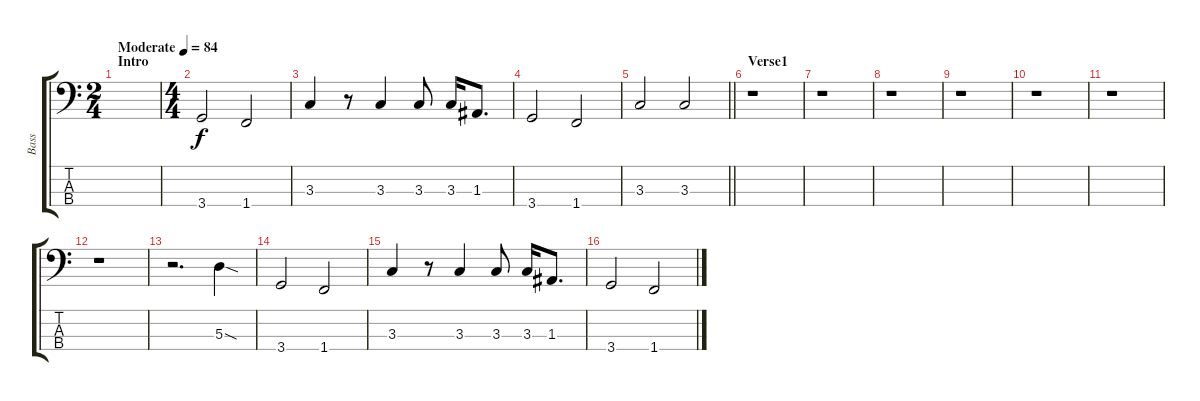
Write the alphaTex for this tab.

\track ("Bass" "Bass") {instrument electricbassfinger}
\staff {score tabs}
\tuning (G2 D2 A1 E1) {hide}
\ts (2 4)
\section ("" "Intro")
\tempo (84 "Moderate")
\clef f4
\ks c
|
\ts (4 4)
3.4.2 1.4.2 |
3.3.4 r.8 3.3.4 3.3.8 3.3.16 1.3.8{d} |
3.4.2 1.4.2 |
\barLineRight lightlight
3.3.2 3.3.2 |
\section ("" "Verse1")
r.1 |
r.1 |
r.1 |
r.1 |
r.1 |
r.1 |
r.1 |
r.2{d} 5.3{sod}.4 |
3.4.2 1.4.2 |
3.3.4 r.8 3.3.4 3.3.8 3.3.16 1.3.8{d} |
3.4.2 1.4.2
